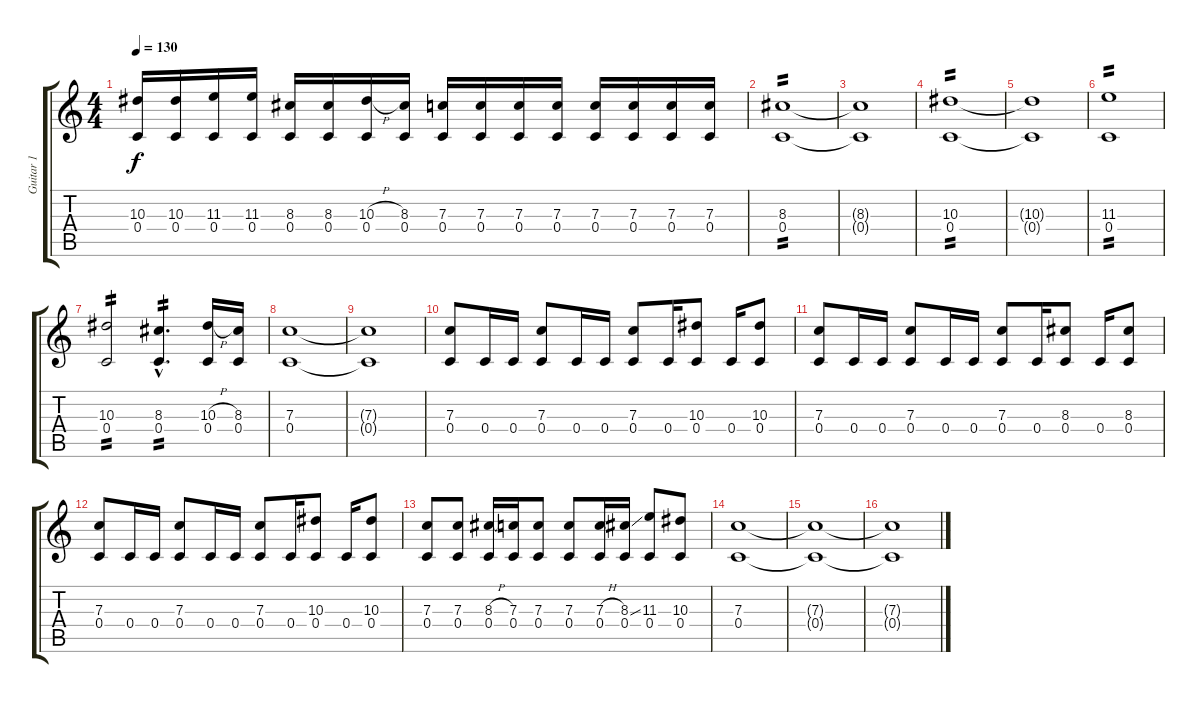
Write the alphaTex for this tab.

\track ("Guitar 1" "Guitar 1") {instrument overdrivenguitar}
\staff {score tabs}
\tuning (D4 A3 F3 C3 G2 C2) {hide}
\ts (4 4)
\tempo 130
\clef g2
\ks c
(10.3 0.4).16{dy f} (10.3 0.4).16 (11.3 0.4).16 (11.3 0.4).16 (8.3 0.4).16 (8.3 0.4).16 (10.3{h} 0.4).16 (8.3 0.4).16 (7.3 0.4).16 (7.3 0.4).16 (7.3 0.4).16 (7.3 0.4).16 (7.3 0.4).16 (7.3 0.4).16 (7.3 0.4).16 (7.3 0.4).16 |
\section ("" "")
(8.3 0.4).1{tp 2} |
(8.3{t} 0.4{t}).1 |
(10.3 0.4).1{tp 2} |
(10.3{t} 0.4{t}).1 |
(11.3 0.4).1{tp 2} |
(10.3 0.4).2{tp 2} (8.3{hac} 0.4{hac}).4{d tp 2} (10.3{h} 0.4).16 (8.3 0.4).16 |
(7.3 0.4).1 |
(7.3{t} 0.4{t}).1 |
\section ("" "")
(7.3 0.4).8 0.4.16 0.4.16 (7.3 0.4).8 0.4.16 0.4.16 (7.3 0.4).8 0.4.16 (10.3 0.4).8 0.4.16 (10.3 0.4).8 |
(7.3 0.4).8 0.4.16 0.4.16 (7.3 0.4).8 0.4.16 0.4.16 (7.3 0.4).8 0.4.16 (8.3 0.4).8 0.4.16 (8.3 0.4).8 |
(7.3 0.4).8 0.4.16 0.4.16 (7.3 0.4).8 0.4.16 0.4.16 (7.3 0.4).8 0.4.16 (10.3 0.4).8 0.4.16 (10.3 0.4).8 |
(7.3 0.4).8 (7.3 0.4).8 (8.3{h} 0.4).16 (7.3 0.4).16 (7.3 0.4).8 (7.3 0.4).8 (7.3{h} 0.4).16 (8.3{ss} 0.4).16 (11.3 0.4).8 (10.3 0.4).8 |
(7.3 0.4).1 |
(7.3{t} 0.4{t}).1 |
(7.3{t} 0.4{t}).1
